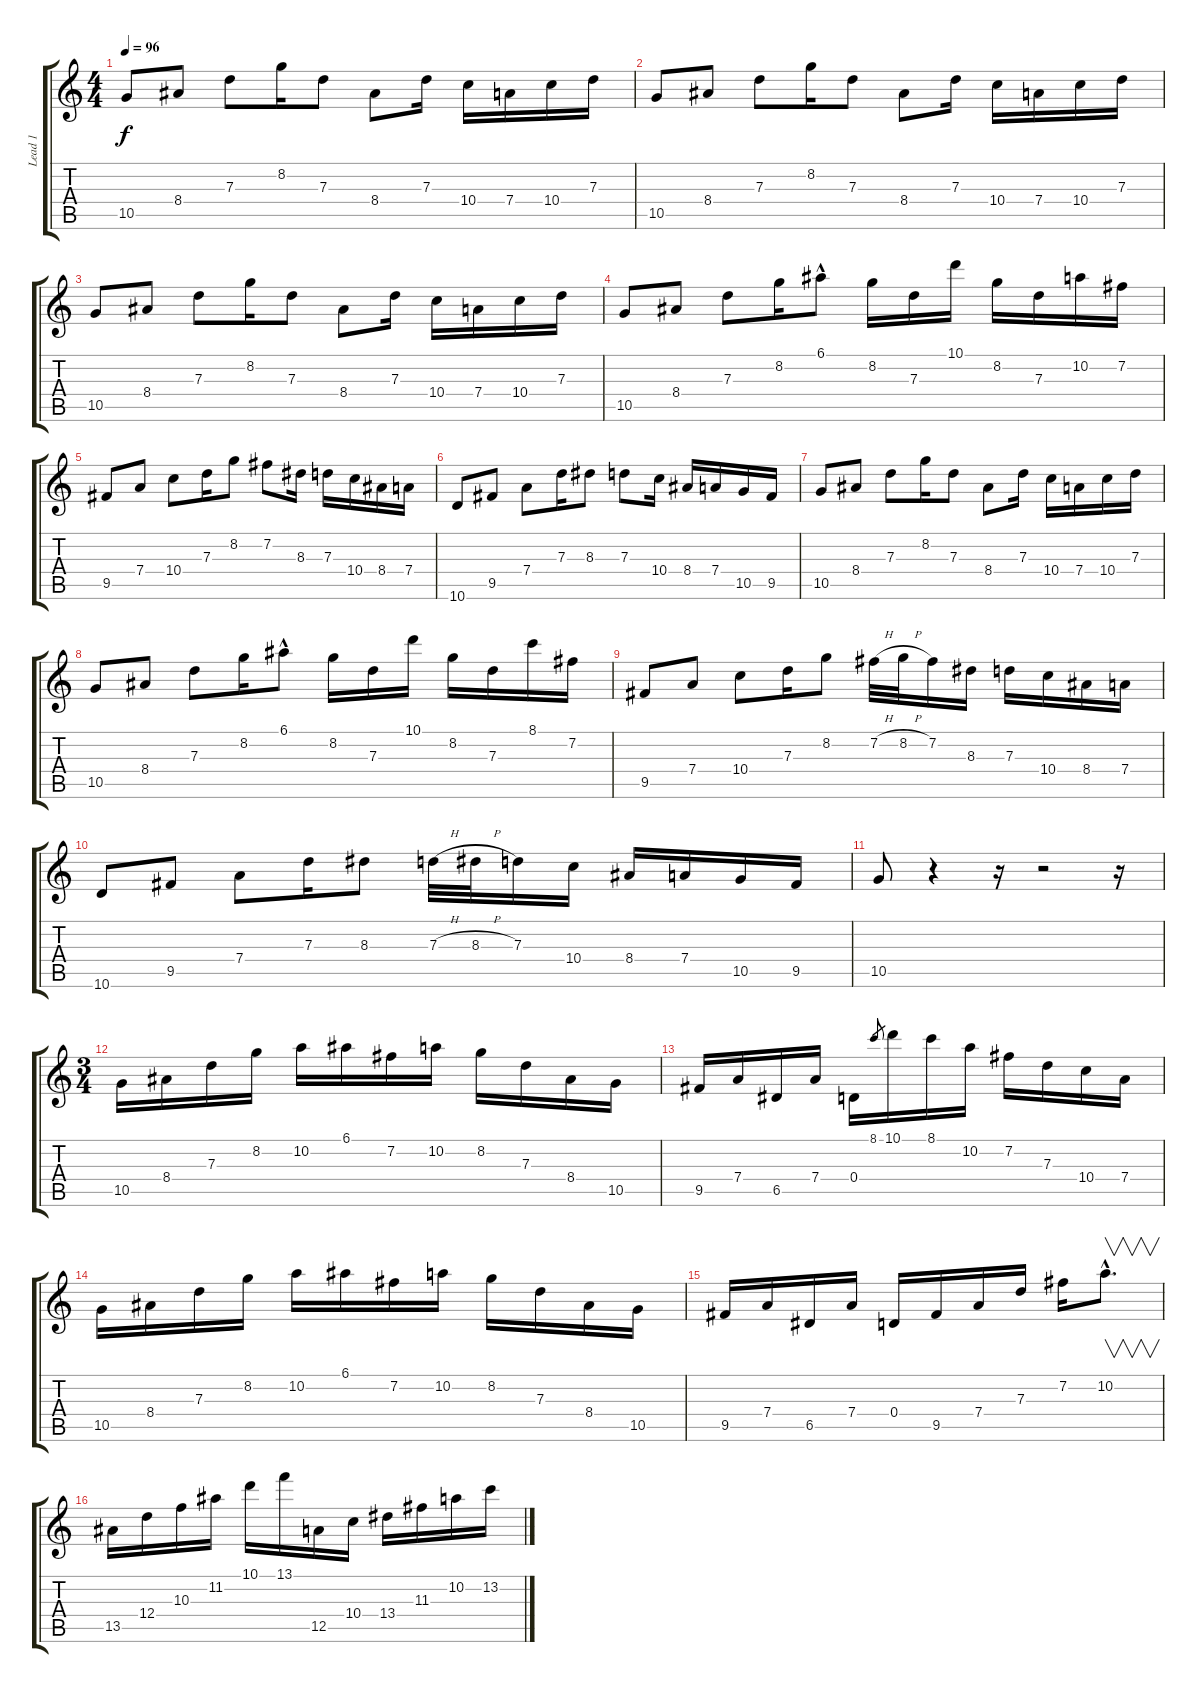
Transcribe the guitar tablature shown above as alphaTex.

\track ("Lead 1" "Lead 1") {instrument electricguitarmuted}
\staff {score tabs}
\tuning (E4 B3 G3 D3 A2 E2) {hide}
\ts (4 4)
\tempo 96
\clef g2
\ks c
10.5.8{dy f instrument electricguitarmuted} 8.4.8 7.3.8 8.2.16 7.3.8 8.4.8 7.3.16 10.4.16 7.4.16 10.4.16 7.3.16 |
10.5.8 8.4.8 7.3.8 8.2.16 7.3.8 8.4.8 7.3.16 10.4.16 7.4.16 10.4.16 7.3.16 |
10.5.8 8.4.8 7.3.8 8.2.16 7.3.8 8.4.8 7.3.16 10.4.16 7.4.16 10.4.16 7.3.16 |
10.5.8 8.4.8 7.3.8 8.2.16 6.1{hac}.8 8.2.16 7.3.16 10.1.16 8.2.16 7.3.16 10.2.16 7.2.16 |
9.5.8 7.4.8 10.4.8 7.3.16 8.2.8 7.2.8 8.3.16 7.3.16 10.4.16 8.4.16 7.4.16 |
10.6.8 9.5.8 7.4.8 7.3.16 8.3.8 7.3.8 10.4.16 8.4.16 7.4.16 10.5.16 9.5.16 |
10.5.8 8.4.8 7.3.8 8.2.16 7.3.8 8.4.8 7.3.16 10.4.16 7.4.16 10.4.16 7.3.16 |
10.5.8 8.4.8 7.3.8 8.2.16 6.1{hac}.8 8.2.16 7.3.16 10.1.16 8.2.16 7.3.16 8.1.16 7.2.16 |
9.5.8 7.4.8 10.4.8 7.3.16 8.2.8 7.2{h}.32 8.2{h}.32 7.2.16 8.3.16 7.3.16 10.4.16 8.4.16 7.4.16 |
10.6.8 9.5.8 7.4.8 7.3.16 8.3.8 7.3{h}.32 8.3{h}.32 7.3.16 10.4.16 8.4.16 7.4.16 10.5.16 9.5.16 |
10.5.8 r.4 r.16 r.2 r.16 |
\ts (3 4)
10.5.16 8.4.16 7.3.16 8.2.16 10.2.16 6.1.16 7.2.16 10.2.16 8.2.16 7.3.16 8.4.16 10.5.16 |
9.5.16 7.4.16 6.5.16 7.4.16 0.4.16 8.1.8{gr} 10.1.16 8.1.16 10.2.16 7.2.16 7.3.16 10.4.16 7.4.16 |
10.5.16 8.4.16 7.3.16 8.2.16 10.2.16 6.1.16 7.2.16 10.2.16 8.2.16 7.3.16 8.4.16 10.5.16 |
9.5.16 7.4.16 6.5.16 7.4.16 0.4.16 9.5.16 7.4.16 7.3.16 7.2.16 10.2{hac}.8{v d} |
13.5.16 12.4.16 10.3.16 11.2.16 10.1.16 13.1.16 12.5.16 10.4.16 13.4.16 11.3.16 10.2.16 13.2.16
